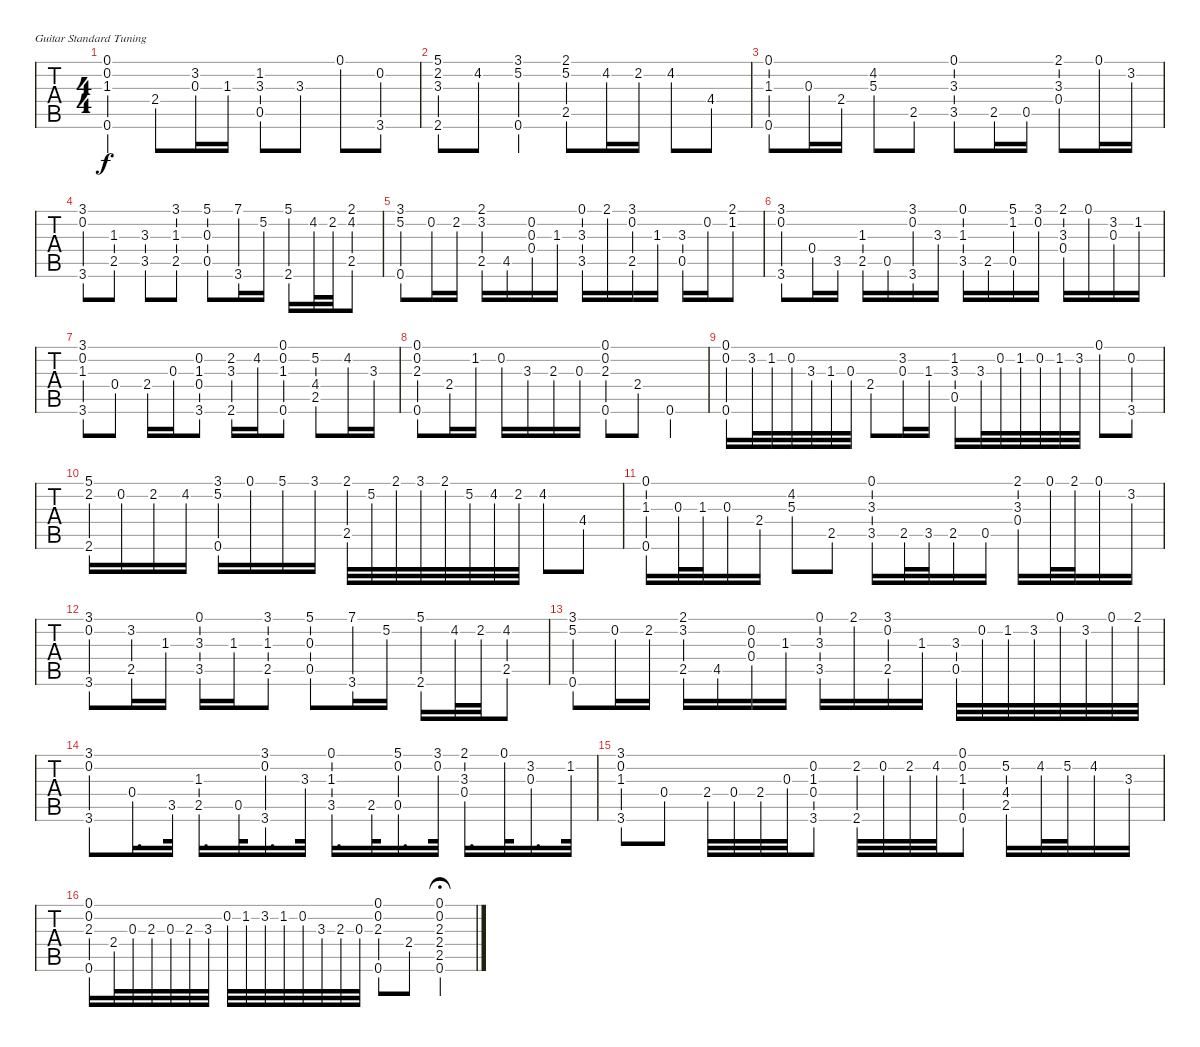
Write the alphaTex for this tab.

\bracketExtendMode groupsimilarinstruments
\singleTrackTrackNamePolicy hidden
\multiTrackTrackNamePolicy hidden
\firstSystemTrackNameOrientation horizontal
\otherSystemsTrackNameOrientation horizontal
\track ("Guitar Standard" "Guitar Sta") {instrument acousticguitarsteel}
\staff {tabs}
\tuning (E4 B3 G3 D3 A2 E2)
\ts (4 4)
\tempo (120 hide)
\clef g2
\scale
1.04414
\ks c
(0.1 0.2 1.3 0.6).4{dy f} 2.4.8 (3.2 0.3).16 1.3.16 (1.2 3.3 0.5).8 3.3.8 0.1.8 (0.2 3.6).8 |
\scale
0.955864 (5.1 2.2 3.3 2.6).8 4.2.8 (3.1 5.2 0.6).4 (2.1 5.2 2.5).8 4.2.16 2.2.16 4.2.8 4.4.8 |
\scale
1.04414 (0.1 1.3 0.6).8 0.3.16 2.4.16 (4.2 5.3).8 2.5.8 (0.1 3.3 3.5).8 2.5.16 0.5.16 (2.1 3.3 0.4).8 0.1.16 3.2.16 |
\scale
0.955864 (3.1 0.2 3.6).8 (1.3 2.5).8 (3.3 3.5).8 (3.1 1.3 2.5).8 (5.1 0.3 0.5).8 (7.1 3.6).16 5.2.16 (5.1 2.6).16 4.2.32 2.2.32 (2.1 4.2 2.5).8 |
\scale
1.04414 (3.1 5.2 0.6).8 0.2.16 2.2.16 (2.1 3.2 2.5).16 4.5.16 (0.2 0.3 0.4).16 1.3.16 (0.1 3.3 3.5).16 2.1.16 (3.1 0.2 2.5).16 1.3.16 (3.3 0.5).16 0.2.16 (2.1 1.2).8 |
\scale
0.955864 (3.1 0.2 3.6).8 0.4.16 3.5.16 (1.3 2.5).16 0.5.16 (3.1 0.2 3.6).16 3.3.16 (0.1 1.3 3.5).16 2.5.16 (5.1 1.2 0.5).16 (3.1 0.2).16 (2.1 3.3 0.4).16 0.1.16 (3.2 0.3).16 1.2.16 |
\scale
1.04414 (3.1 0.2 1.3 3.6).8 0.4.8 2.4.16 0.3.16 (0.2 1.3 0.4 3.6).8 (2.2 3.3 2.6).16 4.2.16 (0.1 0.2 1.3 0.6).8 (5.2 4.4 2.5).8 4.2.16 3.3.16 |
\scale
0.955864 (0.1 0.2 2.3 0.6).8 2.4.16 1.2.16 0.2.16 3.3.16 2.3.16 0.3.16 (0.1 0.2 2.3 0.6).8 2.4.8 0.6.4 |
\scale
1.04414 (0.1 0.2 0.6).16 3.2.32 1.2.32 0.2.32 3.3.32 1.3.32 0.3.32 2.4.8 (3.2 0.3).16 1.3.16 (1.2 3.3 0.5).16 3.3.32 0.2.32 1.2.32 0.2.32 1.2.32 3.2.32 0.1.8 (0.2 3.6).8 |
\scale
0.955864 (5.1 2.2 2.6).16 0.2.16 2.2.16 4.2.16 (3.1 5.2 0.6).16 0.1.16 5.1.16 3.1.16 (2.1 2.5).32 5.2.32 2.1.32 3.1.32 2.1.32 5.2.32 4.2.32 2.2.32 4.2.8 4.4.8 |
\scale
1.04414 (0.1 1.3 0.6).16 0.3.32 1.3.32 0.3.16 2.4.16 (4.2 5.3).8 2.5.8 (0.1 3.3 3.5).16 2.5.32 3.5.32 2.5.16 0.5.16 (2.1 3.3 0.4).16 0.1.32 2.1.32 0.1.16 3.2.16 |
\scale
0.955864 (3.1 0.2 3.6).8 (3.2 2.5).16 1.3.16 (0.1 3.3 3.5).16 1.3.16 (3.1 1.3 2.5).8 (5.1 0.3 0.5).8 (7.1 3.6).16 5.2.16 (5.1 2.6).16 4.2.32 2.2.32 (4.2 2.5).8 |
\scale
1.04414 (3.1 5.2 0.6).8 0.2.16 2.2.16 (2.1 3.2 2.5).16 4.5.16 (0.2 0.3 0.4).16 1.3.16 (0.1 3.3 3.5).16 2.1.16 (3.1 0.2 2.5).16 1.3.16 (3.3 0.5).32 0.2.32 1.2.32 3.2.32 0.1.32 3.2.32 0.1.32 2.1.32 |
\scale
0.955864 (3.1 0.2 3.6).8 0.4.16{d} 3.5.32 (1.3 2.5).16{d} 0.5.32 (3.1 0.2 3.6).16{d} 3.3.32 (0.1 1.3 3.5).16{d} 2.5.32 (5.1 0.2 0.5).16{d} (3.1 0.2).32 (2.1 3.3 0.4).16{d} 0.1.32 (3.2 0.3).16{d} 1.2.32 |
\scale
1.04414 (3.1 0.2 1.3 3.6).8 0.4.8 2.4.32 0.4.32 2.4.32 0.3.32 (0.2 1.3 0.4 3.6).8 (2.2 2.6).32 0.2.32 2.2.32 4.2.32 (0.1 0.2 1.3 0.6).8 (5.2 4.4 2.5).16 4.2.32 5.2.32 4.2.16 3.3.16 |
\scale
0.955864 (0.1 0.2 2.3 0.6).16 2.4.32 0.3.32 2.3.32 0.3.32 2.3.32 3.3.32 0.2.32 1.2.32 3.2.32 1.2.32 0.2.32 3.3.32 2.3.32 0.3.32 (0.1 0.2 2.3 0.6).8 2.4.8 (0.1 0.2 2.3 2.4 2.5 0.6).4{fermata (medium 0.5)}
